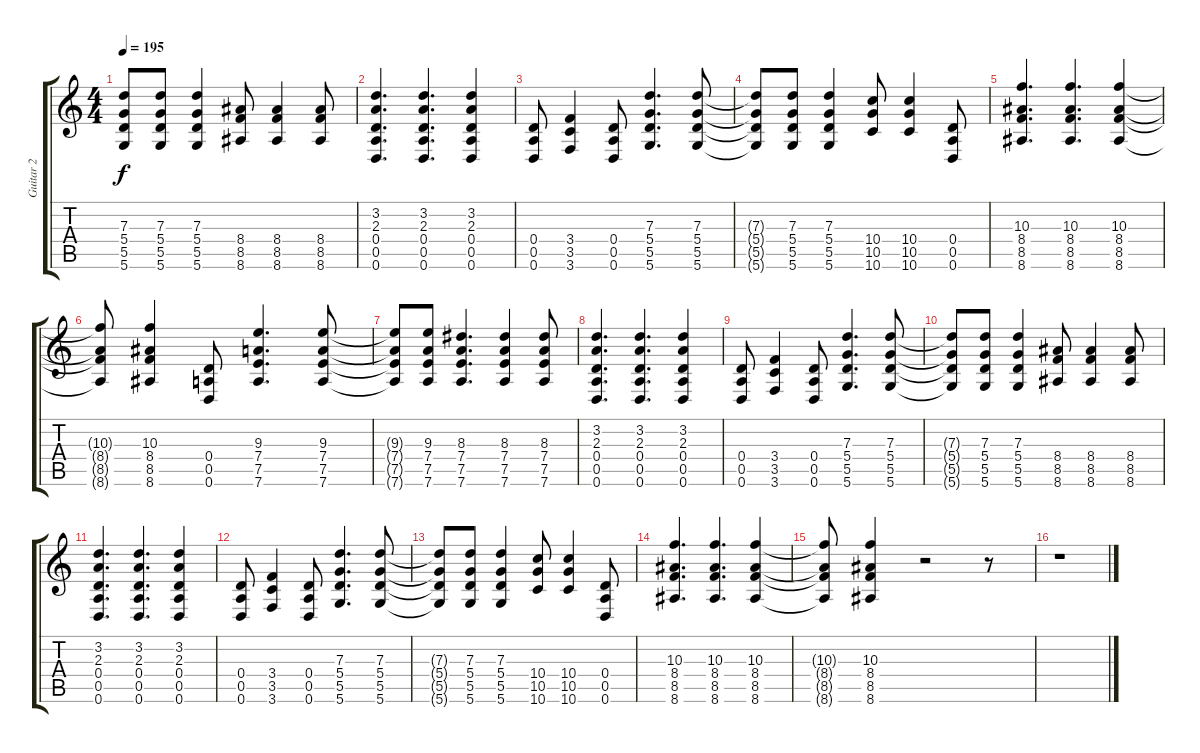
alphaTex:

\track ("Guitar 2" "Guitar 2") {instrument overdrivenguitar}
\staff {score tabs}
\tuning (E4 B3 G3 D3 A2 D2) {hide}
\ts (4 4)
\tempo 195
\clef g2
\ks c
(7.3{t} 5.4{t} 5.5{t} 5.6{t}).8{dy f} (7.3 5.4 5.5 5.6).8 (7.3 5.4 5.5 5.6).4 (8.4 8.5 8.6).8 (8.4 8.5 8.6).4 (8.4 8.5 8.6).8 |
(3.2 2.3 0.4 0.5 0.6).4{d} (3.2 2.3 0.4 0.5 0.6).4{d} (3.2 2.3 0.4 0.5 0.6).4 |
(0.4 0.5 0.6).8 (3.4 3.5 3.6).4 (0.4 0.5 0.6).8 (7.3 5.4 5.5 5.6).4{d} (7.3 5.4 5.5 5.6).8 |
(7.3{t} 5.4{t} 5.5{t} 5.6{t}).8 (7.3 5.4 5.5 5.6).8 (7.3 5.4 5.5 5.6).4 (10.4 10.5 10.6).8 (10.4 10.5 10.6).4 (0.4 0.5 0.6).8 |
(10.3 8.4 8.5 8.6).4{d} (10.3 8.4 8.5 8.6).4{d} (10.3 8.4 8.5 8.6).4 |
(10.3{t} 8.4{t} 8.5{t} 8.6{t}).8 (10.3 8.4 8.5 8.6).4 (0.4 0.5 0.6).8 (9.3 7.4 7.5 7.6).4{d} (9.3 7.4 7.5 7.6).8 |
(9.3{t} 7.4{t} 7.5{t} 7.6{t}).8 (9.3 7.4 7.5 7.6).8 (8.3 7.4 7.5 7.6).4{d} (8.3 7.4 7.5 7.6).4 (8.3 7.4 7.5 7.6).8 |
(3.2 2.3 0.4 0.5 0.6).4{d} (3.2 2.3 0.4 0.5 0.6).4{d} (3.2 2.3 0.4 0.5 0.6).4 |
(0.4 0.5 0.6).8 (3.4 3.5 3.6).4 (0.4 0.5 0.6).8 (7.3 5.4 5.5 5.6).4{d} (7.3 5.4 5.5 5.6).8 |
(7.3{t} 5.4{t} 5.5{t} 5.6{t}).8 (7.3 5.4 5.5 5.6).8 (7.3 5.4 5.5 5.6).4 (8.4 8.5 8.6).8 (8.4 8.5 8.6).4 (8.4 8.5 8.6).8 |
(3.2 2.3 0.4 0.5 0.6).4{d} (3.2 2.3 0.4 0.5 0.6).4{d} (3.2 2.3 0.4 0.5 0.6).4 |
(0.4 0.5 0.6).8 (3.4 3.5 3.6).4 (0.4 0.5 0.6).8 (7.3 5.4 5.5 5.6).4{d} (7.3 5.4 5.5 5.6).8 |
(7.3{t} 5.4{t} 5.5{t} 5.6{t}).8 (7.3 5.4 5.5 5.6).8 (7.3 5.4 5.5 5.6).4 (10.4 10.5 10.6).8 (10.4 10.5 10.6).4 (0.4 0.5 0.6).8 |
(10.3 8.4 8.5 8.6).4{d} (10.3 8.4 8.5 8.6).4{d} (10.3 8.4 8.5 8.6).4 |
(10.3{t} 8.4{t} 8.5{t} 8.6{t}).8 (10.3 8.4 8.5 8.6).4 r.2 r.8 |
r.1
